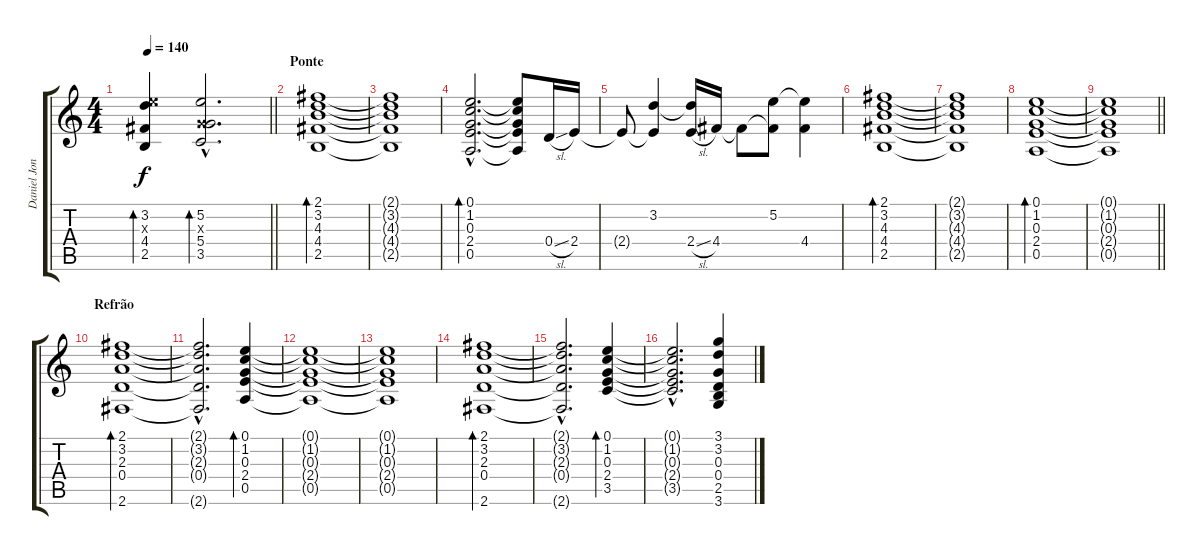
\track ("Daniel Jonhs (Clean)" "Daniel Jon") {instrument electricguitarjazz}
\staff {score tabs}
\tuning (E4 B3 G3 D3 A2 E2) {hide}
\ts (4 4)
\tempo 140
\clef g2
\barLineRight lightlight
\ks c
(3.2 9.3{x} 4.4 2.5).4{bd 60 dy f} (5.2{hac} 0.3{hac x} 5.4{hac} 3.5{hac}).2{d bd 30} |
\section ("" "Ponte")
(2.1 3.2 4.3 4.4 2.5).1{bd 240} |
(2.1{t} 3.2{t} 4.3{t} 4.4{t} 2.5{t}).1 |
(0.1{hac} 1.2{hac} 0.3{hac} 2.4{hac} 0.5{hac}).2{d bd 240} (0.1{t} 1.2{t} 0.3{t} 2.4{t} 0.5{t}).8 0.4{sl}.16 2.4.16 |
2.4{t}.8 (3.2 2.4{t}).4 (3.2{t} 2.4{sl}).16 4.4.16 4.4{t}.8 (5.2 4.4{t}).8 (5.2{t} 4.4).4 |
(2.1 3.2 4.3 4.4 2.5).1{bd 240} |
(2.1{t} 3.2{t} 4.3{t} 4.4{t} 2.5{t}).1 |
(0.1 1.2 0.3 2.4 0.5).1{bd 240} |
\barLineRight lightlight
(0.1{t} 1.2{t} 0.3{t} 2.4{t} 0.5{t}).1 |
\section ("" "Refrão")
(2.1 3.2 2.3 0.4 2.6).1{bd 60} |
(2.1{hac t} 3.2{hac t} 2.3{hac t} 0.4{hac t} 2.6{hac t}).2{d} (0.1 1.2 0.3 2.4 0.5).4{bd 60} |
(0.1{t} 1.2{t} 0.3{t} 2.4{t} 0.5{t}).1 |
(0.1{t} 1.2{t} 0.3{t} 2.4{t} 0.5{t}).1 |
(2.1 3.2 2.3 0.4 2.6).1{bd 60} |
(2.1{hac t} 3.2{hac t} 2.3{hac t} 0.4{hac t} 2.6{hac t}).2{d} (0.1 1.2 0.3 2.4 3.5).4{bd 60} |
(0.1{hac t} 1.2{hac t} 0.3{hac t} 2.4{hac t} 3.5{hac t}).2{d} (3.1 3.2 0.3 0.4 2.5 3.6).4
